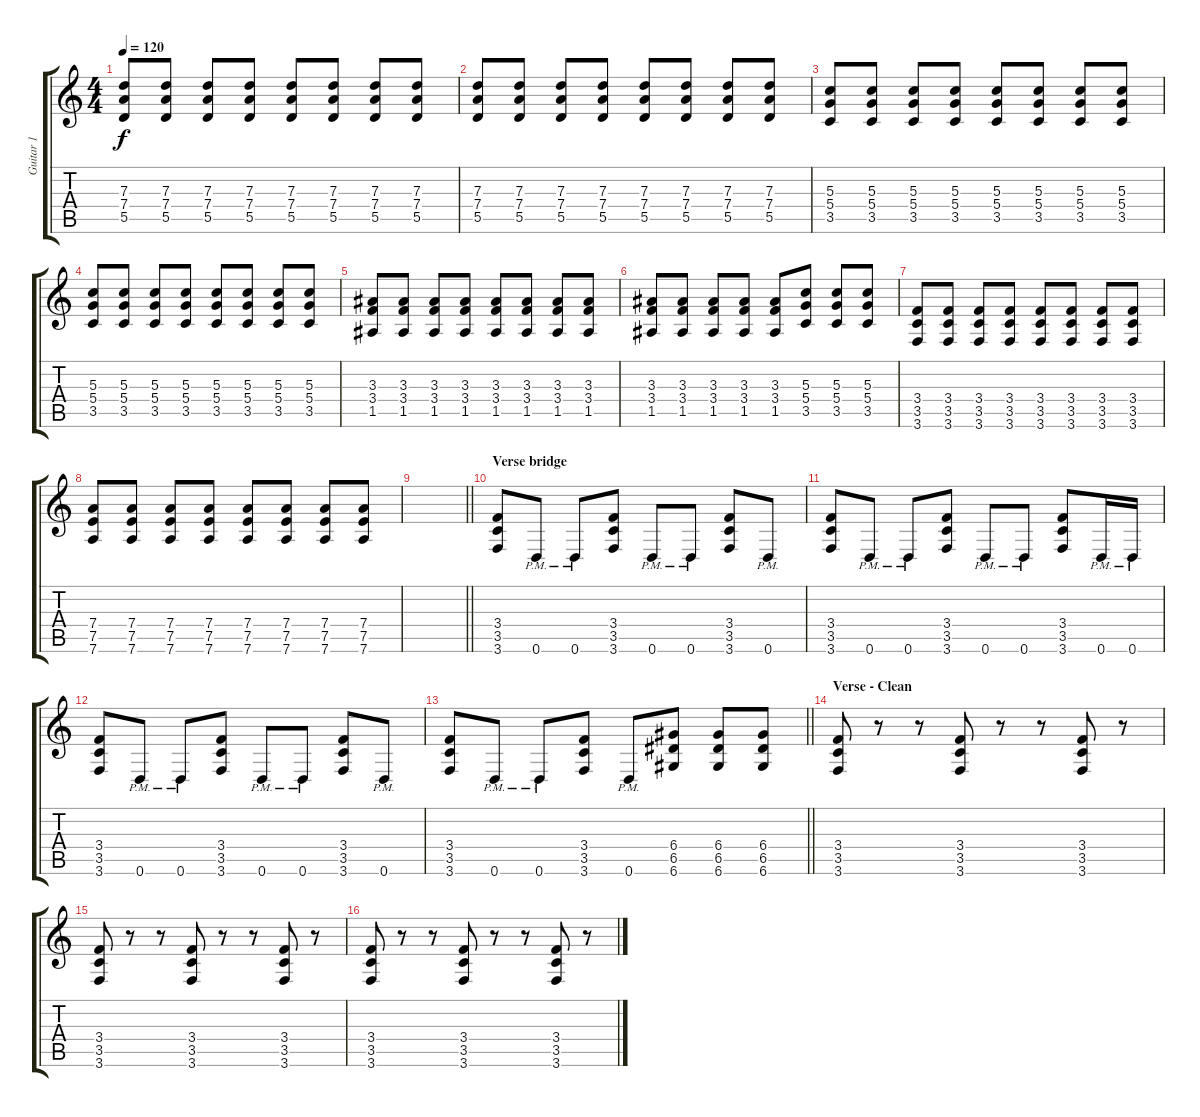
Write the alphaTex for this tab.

\track ("Guitar 1" "Guitar 1") {instrument distortionguitar}
\staff {score tabs}
\tuning (E4 B3 G3 D3 A2 D2) {hide}
\ts (4 4)
\tempo 120
\clef g2
\ks c
(7.3 7.4 5.5).8{dy f} (7.3 7.4 5.5).8 (7.3 7.4 5.5).8 (7.3 7.4 5.5).8 (7.3 7.4 5.5).8 (7.3 7.4 5.5).8 (7.3 7.4 5.5).8 (7.3 7.4 5.5).8 |
(7.3 7.4 5.5).8 (7.3 7.4 5.5).8 (7.3 7.4 5.5).8 (7.3 7.4 5.5).8 (7.3 7.4 5.5).8 (7.3 7.4 5.5).8 (7.3 7.4 5.5).8 (7.3 7.4 5.5).8 |
(5.3 5.4 3.5).8 (5.3 5.4 3.5).8 (5.3 5.4 3.5).8 (5.3 5.4 3.5).8 (5.3 5.4 3.5).8 (5.3 5.4 3.5).8 (5.3 5.4 3.5).8 (5.3 5.4 3.5).8 |
(5.3 5.4 3.5).8 (5.3 5.4 3.5).8 (5.3 5.4 3.5).8 (5.3 5.4 3.5).8 (5.3 5.4 3.5).8 (5.3 5.4 3.5).8 (5.3 5.4 3.5).8 (5.3 5.4 3.5).8 |
(3.3 3.4 1.5).8 (3.3 3.4 1.5).8 (3.3 3.4 1.5).8 (3.3 3.4 1.5).8 (3.3 3.4 1.5).8 (3.3 3.4 1.5).8 (3.3 3.4 1.5).8 (3.3 3.4 1.5).8 |
(3.3 3.4 1.5).8 (3.3 3.4 1.5).8 (3.3 3.4 1.5).8 (3.3 3.4 1.5).8 (3.3 3.4 1.5).8 (5.3 5.4 3.5).8 (5.3 5.4 3.5).8 (5.3 5.4 3.5).8 |
(3.4 3.5 3.6).8 (3.4 3.5 3.6).8 (3.4 3.5 3.6).8 (3.4 3.5 3.6).8 (3.4 3.5 3.6).8 (3.4 3.5 3.6).8 (3.4 3.5 3.6).8 (3.4 3.5 3.6).8 |
(7.4 7.5 7.6).8 (7.4 7.5 7.6).8 (7.4 7.5 7.6).8 (7.4 7.5 7.6).8 (7.4 7.5 7.6).8 (7.4 7.5 7.6).8 (7.4 7.5 7.6).8 (7.4 7.5 7.6).8 |
\barLineRight lightlight
|
\section ("" "Verse bridge")
(3.4 3.5 3.6).8 0.6{pm}.8 0.6{pm}.8 (3.4 3.5 3.6).8 0.6{pm}.8 0.6{pm}.8 (3.4 3.5 3.6).8 0.6{pm}.8 |
(3.4 3.5 3.6).8 0.6{pm}.8 0.6{pm}.8 (3.4 3.5 3.6).8 0.6{pm}.8 0.6{pm}.8 (3.4 3.5 3.6).8 0.6{pm}.16 0.6{pm}.16 |
(3.4 3.5 3.6).8 0.6{pm}.8 0.6{pm}.8 (3.4 3.5 3.6).8 0.6{pm}.8 0.6{pm}.8 (3.4 3.5 3.6).8 0.6{pm}.8 |
\barLineRight lightlight
(3.4 3.5 3.6).8 0.6{pm}.8 0.6{pm}.8 (3.4 3.5 3.6).8 0.6{pm}.8 (6.4 6.5 6.6).8 (6.4 6.5 6.6).8 (6.4 6.5 6.6).8 |
\section ("" "Verse - Clean")
(3.4 3.5 3.6).8{instrument acousticguitarnylon} r.8 r.8 (3.4 3.5 3.6).8 r.8 r.8 (3.4 3.5 3.6).8 r.8 |
(3.4 3.5 3.6).8 r.8 r.8 (3.4 3.5 3.6).8 r.8 r.8 (3.4 3.5 3.6).8 r.8 |
(3.4 3.5 3.6).8 r.8 r.8 (3.4 3.5 3.6).8 r.8 r.8 (3.4 3.5 3.6).8 r.8
